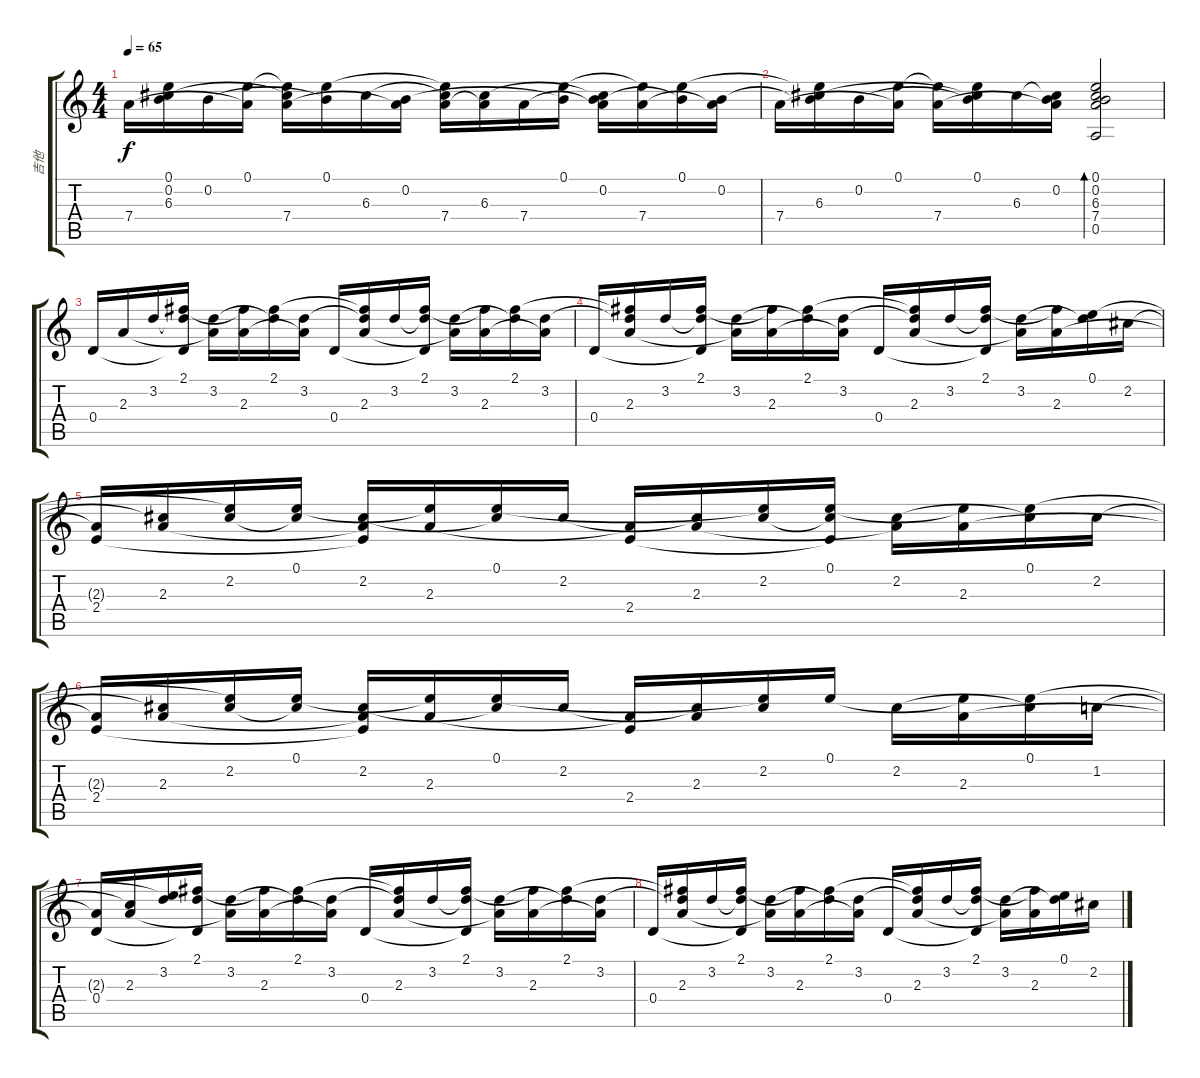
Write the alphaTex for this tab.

\track ("吉他" "吉他") {instrument acousticguitarnylon}
\staff {score tabs}
\tuning (E4 B3 G3 D3 A2 E2) {hide}
\ts (4 4)
\tempo 65
\clef g2
\ks c
7.4.16{dy f} (0.1{t} 0.2{t} 6.3).16 0.2.16 (0.1 7.4{t}).16 (0.1{t} 6.3{t} 7.4).16 (0.1 0.2{t}).16 6.3.16 (0.2 7.4{t}).16 (0.1{t} 6.3{t} 7.4).16 (6.3 7.4{t}).16 7.4.16 (0.1 0.2{t}).16 (0.2 6.3{t} 7.4{t}).16 (0.1{t} 7.4).16 (0.1 0.2{t}).16 (0.2 7.4{t}).16 |
7.4.16 (0.1{t} 0.2{t} 6.3).16 0.2.16 (0.1 7.4{t}).16 (0.1{t} 7.4).16 (0.1 0.2{t} 6.3{t}).16 6.3.16 (0.2 6.3{t} 7.4{t}).16 (0.1 0.2 6.3 7.4 0.5).2{bd 120} |
0.4.16 2.3.16 3.2.16 (2.1 3.2{t} 0.4{t}).16 (3.2 2.3{t}).16 (2.1{t} 2.3).16 (2.1 3.2{t}).16 (3.2 2.3{t}).16 0.4.16 (2.1{t} 3.2{t} 2.3).16 3.2.16 (2.1 3.2{t} 0.4{t}).16 (3.2 2.3{t}).16 (2.1{t} 2.3).16 (2.1 3.2{t}).16 (3.2 2.3{t}).16 |
0.4.16 (2.1{t} 3.2{t} 2.3).16 3.2.16 (2.1 3.2{t} 0.4{t}).16 (3.2 2.3{t}).16 (2.1{t} 2.3).16 (2.1 3.2{t}).16 (3.2 2.3{t}).16 0.4.16 (2.1{t} 3.2{t} 2.3).16 3.2.16 (2.1 3.2{t} 0.4{t}).16 (3.2 2.3{t}).16 (2.1{t} 2.3).16 (0.1 3.2{t}).16 2.2.16 |
(2.3{t} 2.4).16 (2.2{t} 2.3).16 (0.1{t} 2.2).16 (0.1 2.2{t}).16 (2.2 2.3{t} 2.4{t}).16 (0.1{t} 2.3).16 (0.1 2.2{t}).16 2.2.16 (2.3{t} 2.4).16 (2.2{t} 2.3).16 (0.1{t} 2.2).16 (0.1 2.2{t} 2.4{t}).16 (2.2 2.3{t}).16 (0.1{t} 2.3).16 (0.1 2.2{t}).16 2.2.16 |
(2.3{t} 2.4).16 (2.2{t} 2.3).16 (0.1{t} 2.2).16 (0.1 2.2{t}).16 (2.2 2.3{t} 2.4{t}).16 (0.1{t} 2.3).16 (0.1 2.2{t}).16 2.2.16 (2.3{t} 2.4).16 (2.2{t} 2.3).16 (0.1{t} 2.2).16 0.1.16 2.2.16 (0.1{t} 2.3).16 (0.1 2.2{t}).16 1.2.16 |
(2.3{t} 0.4).16 (1.2{t} 2.3).16 (0.1{t} 3.2).16 (2.1 3.2{t} 0.4{t}).16 (3.2 2.3{t}).16 (2.1{t} 2.3).16 (2.1 3.2{t}).16 (3.2 2.3{t}).16 0.4.16 (2.1{t} 3.2{t} 2.3).16 3.2.16 (2.1 3.2{t} 0.4{t}).16 (3.2 2.3{t}).16 (2.1{t} 2.3).16 (2.1 3.2{t}).16 (3.2 2.3{t}).16 |
0.4.16 (2.1{t} 3.2{t} 2.3).16 3.2.16 (2.1 3.2{t} 0.4{t}).16 (3.2 2.3{t}).16 (2.1{t} 2.3).16 (2.1 3.2{t}).16 (3.2 2.3{t}).16 0.4.16 (2.1{t} 3.2{t} 2.3).16 3.2.16 (2.1 3.2{t} 0.4{t}).16 (3.2 2.3{t}).16 (2.1{t} 2.3).16 (0.1 3.2{t}).16 2.2.16
